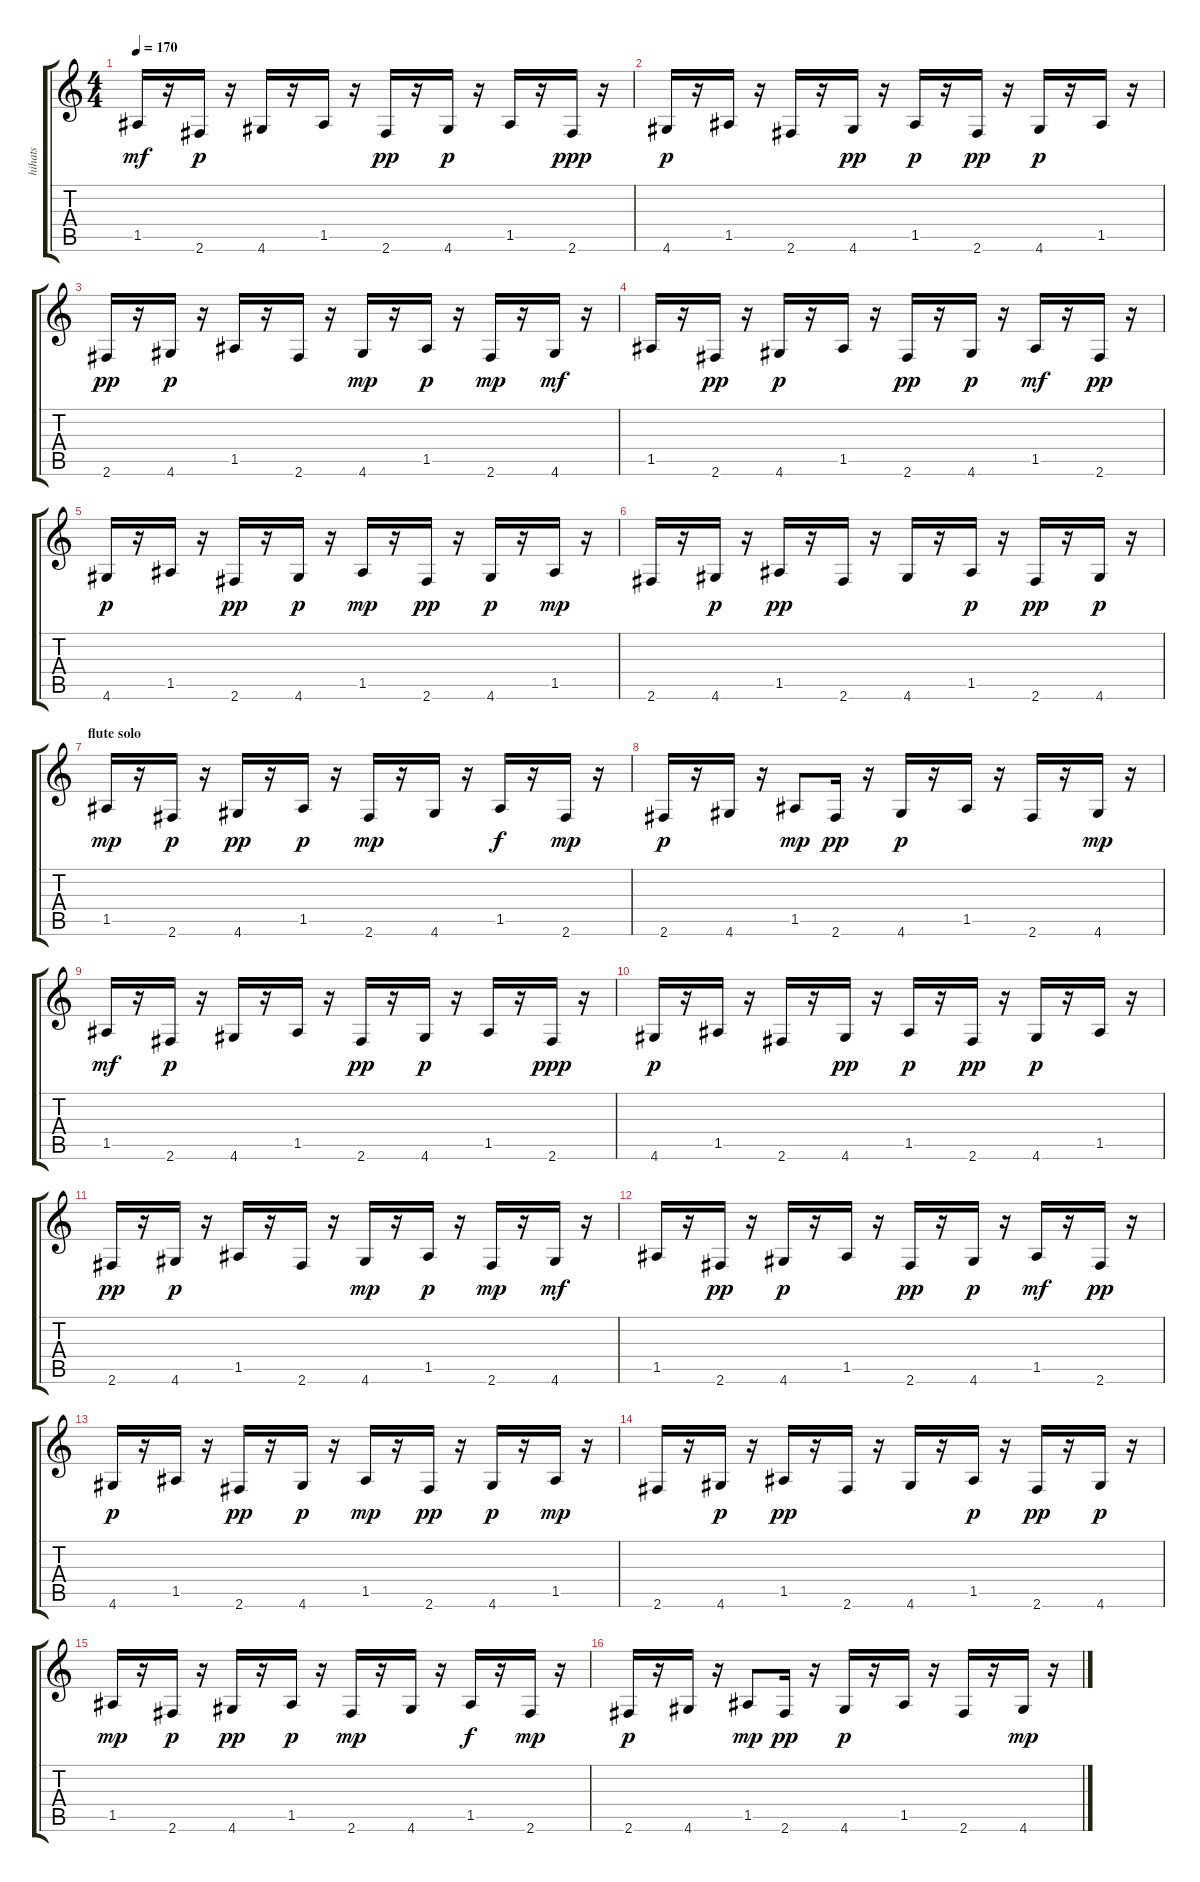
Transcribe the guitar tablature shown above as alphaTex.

\track ("hihats" "hihats") {instrument acousticguitarnylon}
\staff {score tabs}
\tuning (E4 B3 G3 D3 A2 E2) {hide}
\ts (4 4)
\tempo 170
\clef g2
\ks c
1.5.16{dy mf} r.16 2.6.16{dy p} r.16 4.6.16 r.16 1.5.16 r.16 2.6.16{dy pp} r.16 4.6.16{dy p} r.16 1.5.16 r.16 2.6.16{dy ppp} r.16 |
4.6.16{dy p} r.16 1.5.16 r.16 2.6.16 r.16 4.6.16{dy pp} r.16 1.5.16{dy p} r.16 2.6.16{dy pp} r.16 4.6.16{dy p} r.16 1.5.16 r.16 |
2.6.16{dy pp} r.16 4.6.16{dy p} r.16 1.5.16 r.16 2.6.16 r.16 4.6.16{dy mp} r.16 1.5.16{dy p} r.16 2.6.16{dy mp} r.16 4.6.16{dy mf} r.16 |
1.5.16 r.16 2.6.16{dy pp} r.16 4.6.16{dy p} r.16 1.5.16 r.16 2.6.16{dy pp} r.16 4.6.16{dy p} r.16 1.5.16{dy mf} r.16 2.6.16{dy pp} r.16 |
4.6.16{dy p} r.16 1.5.16 r.16 2.6.16{dy pp} r.16 4.6.16{dy p} r.16 1.5.16{dy mp} r.16 2.6.16{dy pp} r.16 4.6.16{dy p} r.16 1.5.16{dy mp} r.16 |
2.6.16 r.16 4.6.16{dy p} r.16 1.5.16{dy pp} r.16 2.6.16 r.16 4.6.16 r.16 1.5.16{dy p} r.16 2.6.16{dy pp} r.16 4.6.16{dy p} r.16 |
\section ("" "flute solo")
1.5.16{dy mp} r.16 2.6.16{dy p} r.16 4.6.16{dy pp} r.16 1.5.16{dy p} r.16 2.6.16{dy mp} r.16 4.6.16 r.16 1.5.16{dy f} r.16 2.6.16{dy mp} r.16 |
2.6.16{dy p} r.16 4.6.16 r.16 1.5.8{dy mp} 2.6.16{dy pp} r.16 4.6.16{dy p} r.16 1.5.16 r.16 2.6.16 r.16 4.6.16{dy mp} r.16 |
1.5.16{dy mf} r.16 2.6.16{dy p} r.16 4.6.16 r.16 1.5.16 r.16 2.6.16{dy pp} r.16 4.6.16{dy p} r.16 1.5.16 r.16 2.6.16{dy ppp} r.16 |
4.6.16{dy p} r.16 1.5.16 r.16 2.6.16 r.16 4.6.16{dy pp} r.16 1.5.16{dy p} r.16 2.6.16{dy pp} r.16 4.6.16{dy p} r.16 1.5.16 r.16 |
2.6.16{dy pp} r.16 4.6.16{dy p} r.16 1.5.16 r.16 2.6.16 r.16 4.6.16{dy mp} r.16 1.5.16{dy p} r.16 2.6.16{dy mp} r.16 4.6.16{dy mf} r.16 |
1.5.16 r.16 2.6.16{dy pp} r.16 4.6.16{dy p} r.16 1.5.16 r.16 2.6.16{dy pp} r.16 4.6.16{dy p} r.16 1.5.16{dy mf} r.16 2.6.16{dy pp} r.16 |
4.6.16{dy p} r.16 1.5.16 r.16 2.6.16{dy pp} r.16 4.6.16{dy p} r.16 1.5.16{dy mp} r.16 2.6.16{dy pp} r.16 4.6.16{dy p} r.16 1.5.16{dy mp} r.16 |
2.6.16 r.16 4.6.16{dy p} r.16 1.5.16{dy pp} r.16 2.6.16 r.16 4.6.16 r.16 1.5.16{dy p} r.16 2.6.16{dy pp} r.16 4.6.16{dy p} r.16 |
1.5.16{dy mp} r.16 2.6.16{dy p} r.16 4.6.16{dy pp} r.16 1.5.16{dy p} r.16 2.6.16{dy mp} r.16 4.6.16 r.16 1.5.16{dy f} r.16 2.6.16{dy mp} r.16 |
2.6.16{dy p} r.16 4.6.16 r.16 1.5.8{dy mp} 2.6.16{dy pp} r.16 4.6.16{dy p} r.16 1.5.16 r.16 2.6.16 r.16 4.6.16{dy mp} r.16
